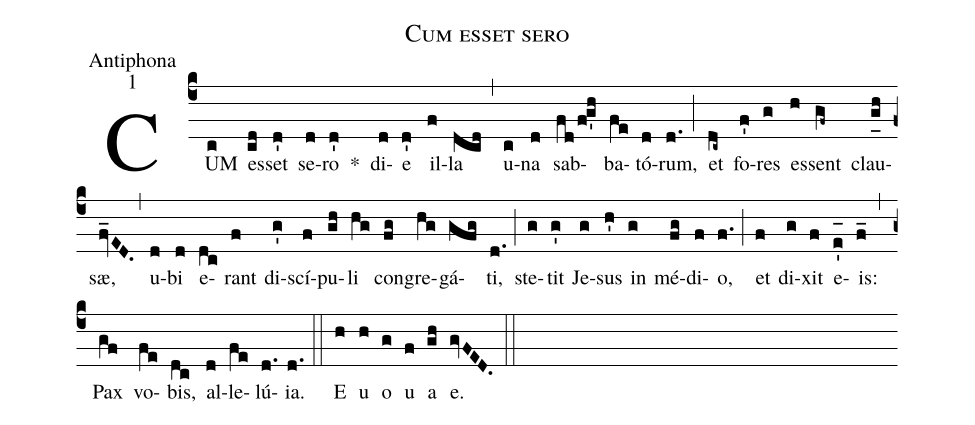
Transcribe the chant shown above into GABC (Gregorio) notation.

name:Cum esset sero;
office-part:Antiphona;
mode:1;
%%
(c4) CUM(c) es(cd)set(d') se(d)ro(d') *() di(d)e(d') il(f)la(dcd) (,) u(c)na(d) sab(fd/fg'h)ba(fe)tó(d)rum,(d.) (;) et(dc~) fo(f')res(g) es(h)sent(gf~) clau(g_[uh:l]h)sæ,(fv_ED.) (,) u(d)bi(d) e(dc)rant(f) di(g')scí(f)pu(gh)li(hg) con(fg)gre(hg)gá(gfg)ti,(d.) (;) ste(g)tit(g') Je(g)sus(h') in(g) mé(fg)di(f)o,(f.) (;) et(f) di(g)xit(f) e(e'_[oh:h])is:(f_) (,) Pax(gf) vo(fe)bis,(dc) al(d)le(fe)lú(d.){ia}.(d.) (::) <eu>E(h) u(h) o(g) u(f) a(gh) e.</eu>(gvFED.) (::)
